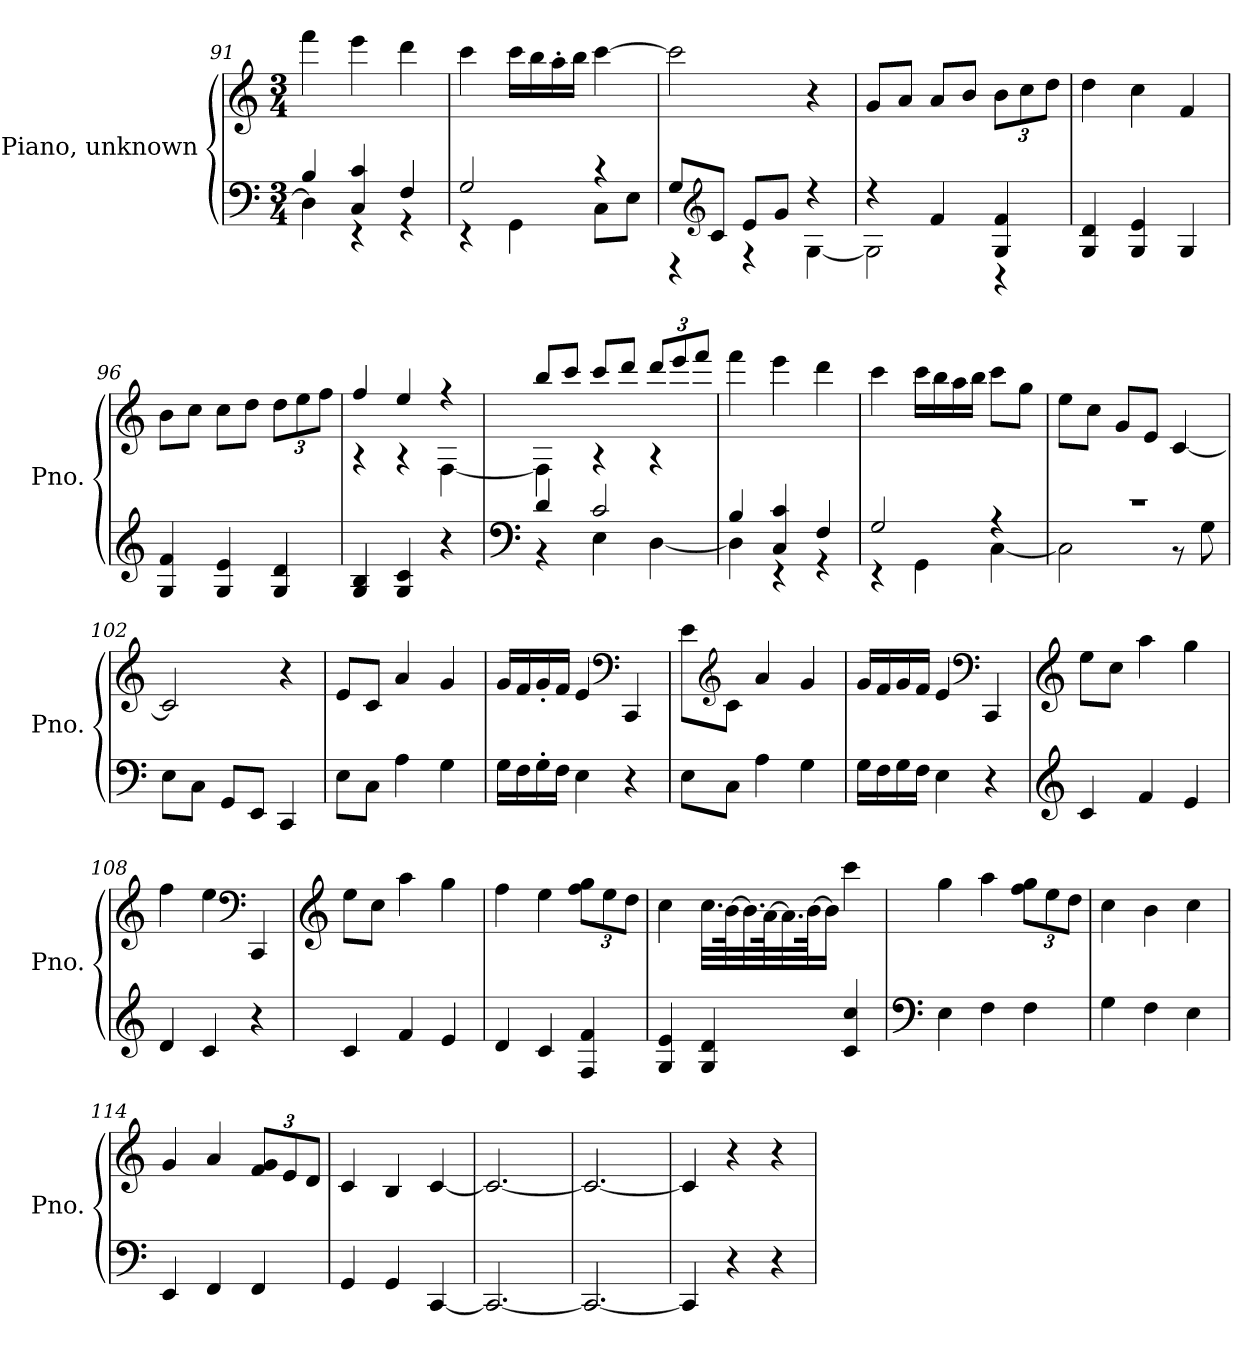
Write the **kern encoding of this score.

**kern	**kern
*part1	*part1
*staff2	*staff1
*I"Piano, unknown	*
*I'Pno.	*
*clefF4	*clefG2
*k[]	*k[]
*M3/4	*M3/4
=91	=91
*^	*
4B/	4D\]	4fff\
4C/ 4c/	4r	4eee\
4F/	4r	4ddd\
!!LO:LB:g=z
=92	=92	=92
2G/	4r	4ccc\
.	4GG\	16ccc\LL
.	.	16bb\
.	.	16aa'\
.	.	16bb\JJ
4r	8C\L	[4ccc\
.	8E\J	.
=93	=93	=93
8G/L	4r	2ccc\]
*clefG2	*	*
8c/J	.	.
8e/L	4r	.
8g/J	.	.
4r	[4G\	4r
=94	=94	=94
4r	2G\]	8g/L
.	.	8a/J
4f/	.	8a/L
.	.	8b/J
*	*	*Xbrackettup
4G/ 4f/	4r	12b\L
.	.	12cc\
.	.	12dd\J
*v	*v	*
=95	=95
4G/ 4d/	4dd\
4G/ 4e/	4cc\
4G/	4f/
=96	=96
4G/ 4f/	8b\L
.	8cc\J
4G/ 4e/	8cc\L
.	8dd\J
4G/ 4d/	12dd\L
.	12ee\
.	12ff\J
=97	=97
*	*^
4G/ 4B/	4ff/	4r
4G/ 4c/	4ee/	4r
4r	4r	[4F\
!!LO:LB:g=z	!!
=98	=98	=98
*clefF4	*	*
*^	*	*
4d/	4r	8bb/L	4F\]
.	.	8ccc/J	.
2c/	4E\	8ccc/L	4r
.	.	8ddd/J	.
.	[4D\	12ddd/L	4r
.	.	12eee/	.
.	.	12fff/J	.
*	*	*v	*v
=99	=99	=99
4B/	4D\]	4fff\
4C/ 4c/	4r	4eee\
4F/	4r	4ddd\
=100	=100	=100
2G/	4r	4ccc\
.	4GG\	16ccc\LL
.	.	16bb\
.	.	16aa\
.	.	16bb\JJ
4r	[4C\	8ccc\L
.	.	8gg\J
=101	=101	=101
2.r	2C\]	8ee\L
.	.	8cc\J
.	.	8g/L
.	.	8e/J
.	8r	[4c/
.	8G\	.
*v	*v	*
=102	=102
8E\L	2c/]
8C\J	.
8GG/L	.
8EE/J	.
4CC/	4r
=103	=103
8E\L	8e/L
8C\J	8c/J
4A\	4a/
4G\	4g/
!!LO:LB:g=z
=104	=104
16G\LL	16g/LL
16F\	16f/
16G'\	16g'/
16F\JJ	16f/JJ
4E\	4e/
*	*clefF4
4r	4CC/
=105	=105
8E\L	8e\L
*	*clefG2
8C\J	8c\J
4A\	4a/
4G\	4g/
=106	=106
16G\LL	16g/LL
16F\	16f/
16G\	16g/
16F\JJ	16f/JJ
4E\	4e/
*	*clefF4
4r	4CC/
=107	=107
*clefG2	*clefG2
4c/	8ee\L
.	8cc\J
4f/	4aa\
4e/	4gg\
=108	=108
4d/	4ff\
4c/	4ee\
*	*clefF4
4r	4CC/
=109	=109
*	*clefG2
4c/	8ee\L
.	8cc\J
4f/	4aa\
4e/	4gg\
!!LO:PB:g=z
=110	=110
4d/	4ff\
4c/	4ee\
4F/ 4f/	12ff\ 12gg\L
.	12ee\
.	12dd\J
=111	=111
4G/ 4e/	4cc\
4G/ 4d/	32.cc\LLL
.	[64b\K
.	32.b\]
.	[64a\K
.	32.a\]
.	[64b\JK
.	16b\JJ]
4c/ 4cc/	4ccc\
=112	=112
*clefF4	*
4E\	4gg\
4F\	4aa\
4F\	12ff\ 12gg\L
.	12ee\
.	12dd\J
=113	=113
4G\	4cc\
4F\	4b\
4E\	4cc\
=114	=114
4EE/	4g/
4FF/	4a/
4FF/	12f/ 12g/L
.	12e/
.	12d/J
=115	=115
4GG/	4c/
4GG/	4B/
[4CC/	[4c/
=116	=116
2.CC/_	2.c/_
!!LO:LB:g=z
=117	=117
2.CC/_	2.c/_
=118	=118
4CC/]	4c/]
4r	4r
4r	4r
=	=
*-	*-
